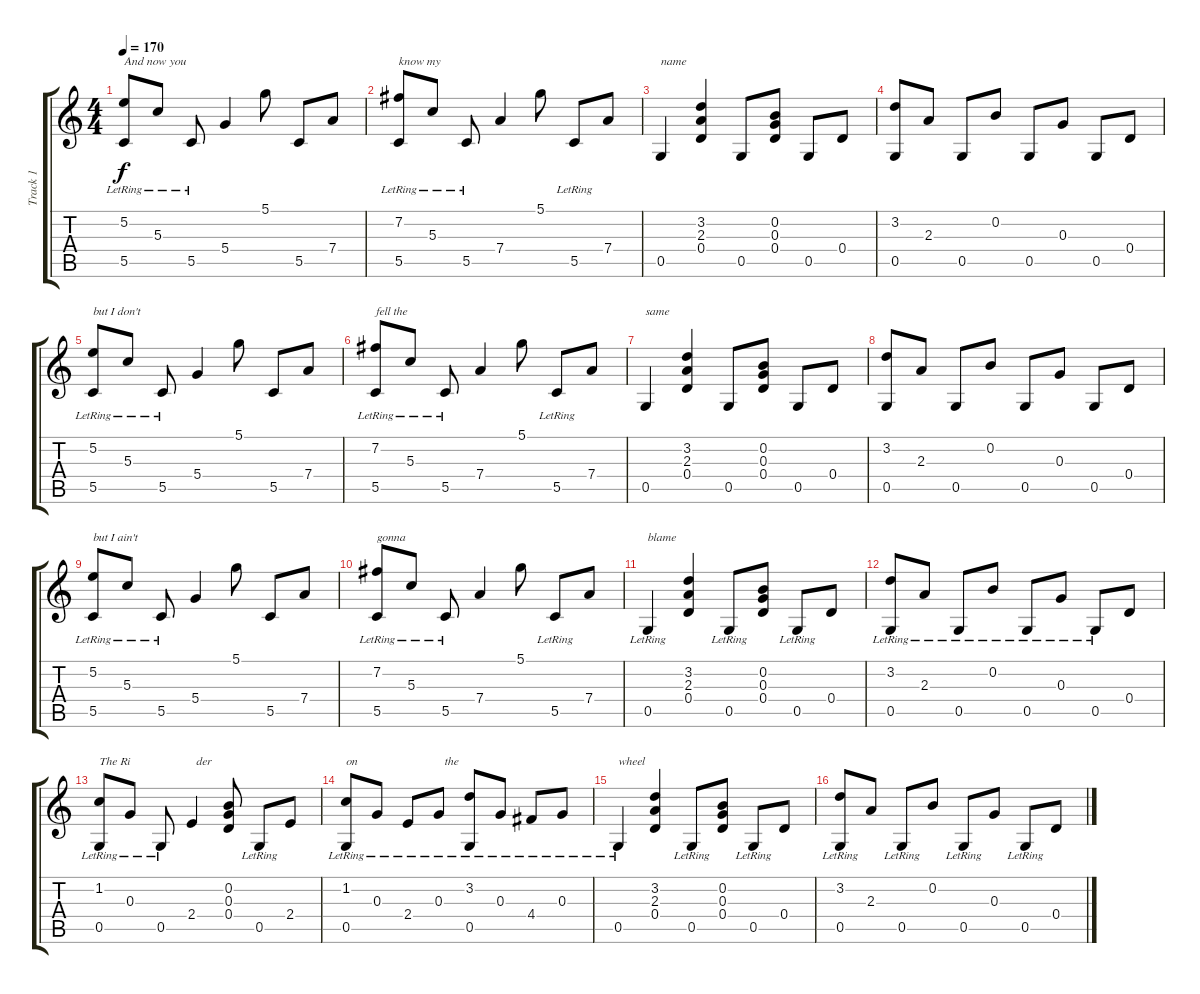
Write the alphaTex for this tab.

\track ("Track 1" "Track 1") {instrument acousticguitarsteel}
\staff {score tabs}
\tuning (D4 B3 G3 D3 G2 E2) {hide}
\ts (4 4)
\tempo 170
\clef g2
\ks c
(5.2 5.5{lr}).8{txt "And now you" dy f} 5.3{lr}.8 5.5{lr}.8 5.4.4 5.1.8 5.5.8 7.4.8 |
(7.2 5.5{lr}).8{txt "know my "} 5.3{lr}.8 5.5{lr}.8 7.4.4 5.1.8 5.5{lr}.8 7.4.8 |
0.5.4{txt "name"} (3.2 2.3 0.4).4 0.5.8 (0.2 0.3 0.4).8 0.5.8 0.4.8 |
(3.2 0.5).8 2.3.8 0.5.8 0.2.8 0.5.8 0.3.8 0.5.8 0.4.8 |
(5.2 5.5{lr}).8{txt "but I don't"} 5.3{lr}.8 5.5{lr}.8 5.4.4 5.1.8 5.5.8 7.4.8 |
(7.2 5.5{lr}).8{txt "fell the"} 5.3{lr}.8 5.5{lr}.8 7.4.4 5.1.8 5.5{lr}.8 7.4.8 |
0.5.4{txt "same"} (3.2 2.3 0.4).4 0.5.8 (0.2 0.3 0.4).8 0.5.8 0.4.8 |
(3.2 0.5).8 2.3.8 0.5.8 0.2.8 0.5.8 0.3.8 0.5.8 0.4.8 |
(5.2 5.5{lr}).8{txt "but I ain't"} 5.3{lr}.8 5.5{lr}.8 5.4.4 5.1.8 5.5.8 7.4.8 |
(7.2 5.5{lr}).8{txt "gonna "} 5.3{lr}.8 5.5{lr}.8 7.4.4 5.1.8 5.5{lr}.8 7.4.8 |
0.5{lr}.4{txt "blame"} (3.2 2.3 0.4).4 0.5{lr}.8 (0.2 0.3 0.4).8 0.5{lr}.8 0.4.8 |
(3.2 0.5{lr}).8 2.3{lr}.8 0.5{lr}.8 0.2{lr}.8 0.5{lr}.8 0.3{lr}.8 0.5{lr}.8 0.4.8 |
(1.2{lr} 0.5{lr}).8{txt "The Ri                      der"} 0.3{lr}.8 0.5{lr}.8 2.4.4 (0.2 0.3 0.4).8 0.5{lr}.8 2.4.8 |
(1.2 0.5{lr}).8{txt "on                             the"} 0.3{lr}.8 2.4{lr}.8 0.3{lr}.8 (3.2 0.5{lr}).8 0.3{lr}.8 4.4{lr}.8 0.3{lr}.8 |
0.5{lr}.4{txt "wheel"} (3.2 2.3 0.4).4 0.5{lr}.8 (0.2 0.3 0.4).8 0.5{lr}.8 0.4.8 |
(3.2 0.5{lr}).8 2.3.8 0.5{lr}.8 0.2.8 0.5{lr}.8 0.3.8 0.5{lr}.8 0.4.8
